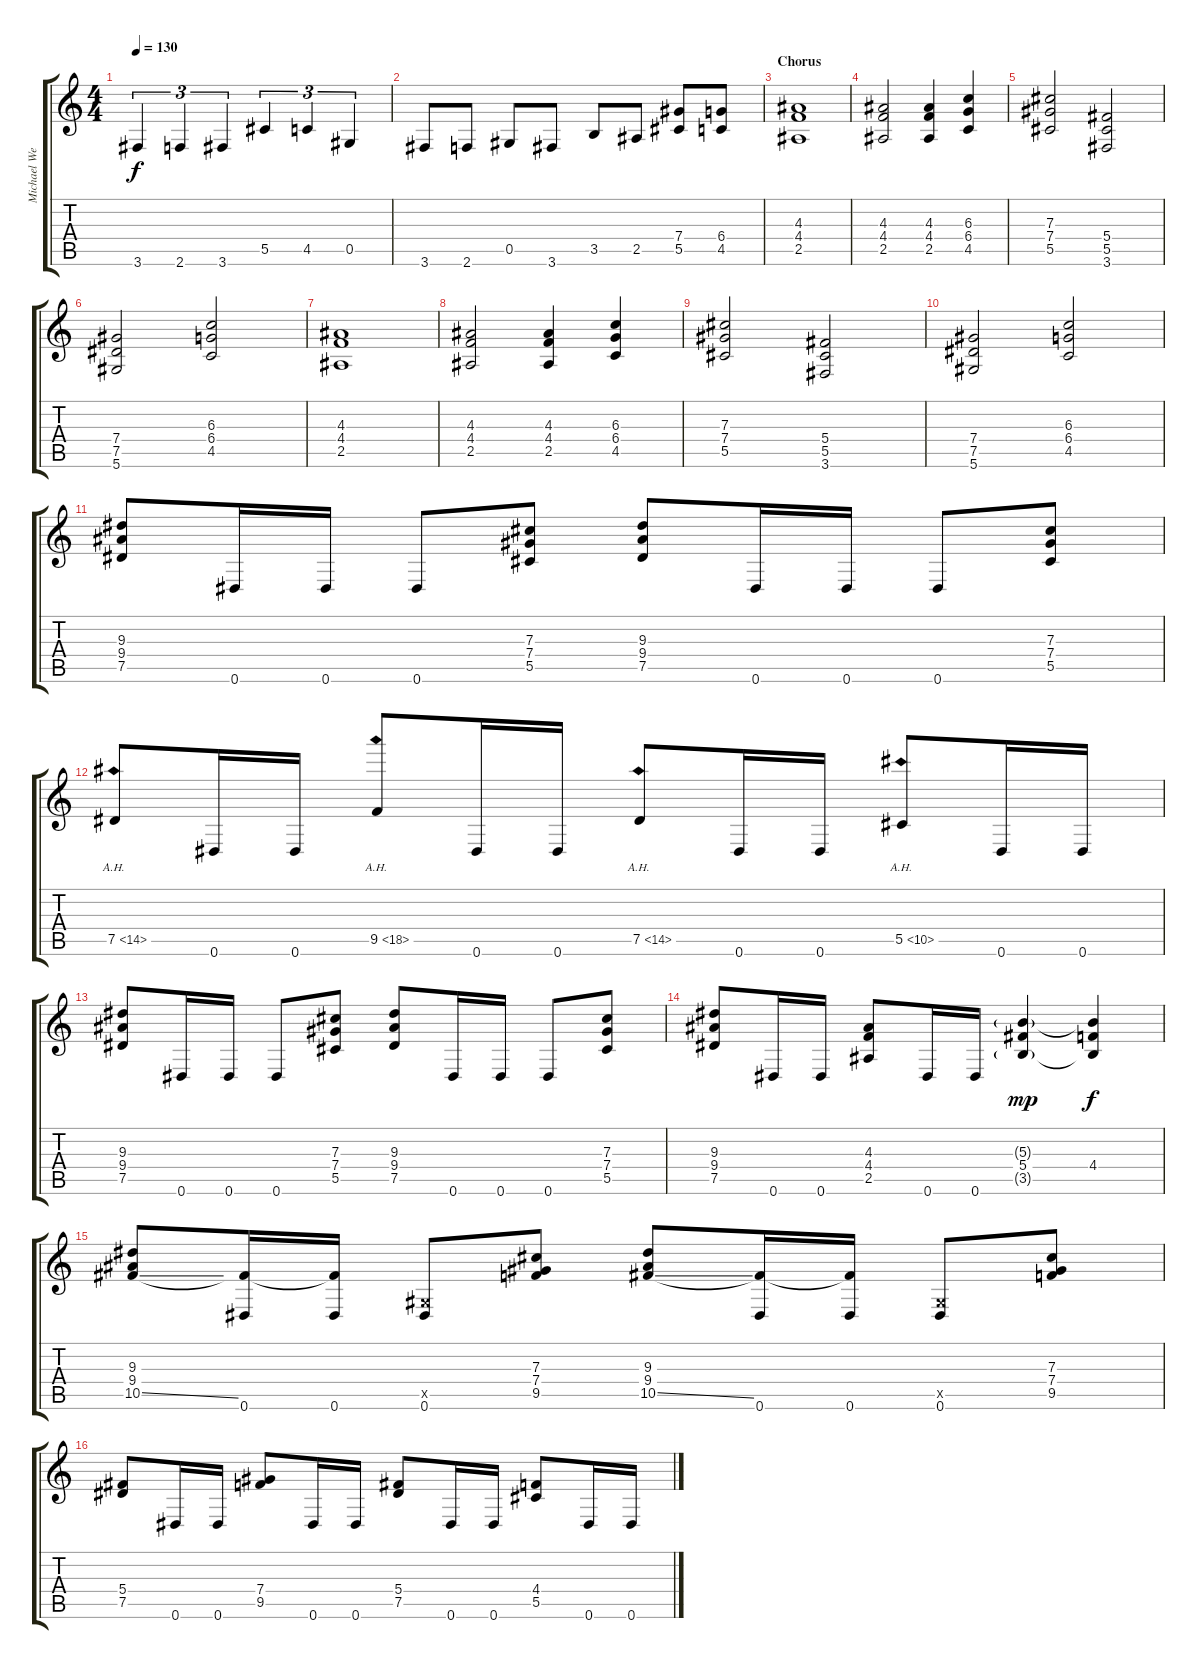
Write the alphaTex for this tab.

\track ("Michael Weikath" "Michael We") {instrument distortionguitar}
\staff {score tabs}
\tuning (Eb4 Bb3 Gb3 Db3 Ab2 Eb2) {hide}
\ts (4 4)
\tempo 130
\clef g2
\ks c
3.6.4{tu (3 2) dy f} 2.6.4{tu (3 2)} 3.6.4{tu (3 2)} 5.5.4{tu (3 2)} 4.5.4{tu (3 2)} 0.5.4{tu (3 2)} |
3.6.8 2.6.8 0.5.8 3.6.8 3.5.8 2.5.8 (7.4 5.5).8 (6.4 4.5).8 |
\section ("" "Chorus")
(4.3 4.4 2.5).1 |
(4.3 4.4 2.5).2 (4.3 4.4 2.5).4 (6.3 6.4 4.5).4 |
(7.3 7.4 5.5).2 (5.4 5.5 3.6).2 |
(7.4 7.5 5.6).2 (6.3 6.4 4.5).2 |
(4.3 4.4 2.5).1 |
(4.3 4.4 2.5).2 (4.3 4.4 2.5).4 (6.3 6.4 4.5).4 |
(7.3 7.4 5.5).2 (5.4 5.5 3.6).2 |
(7.4 7.5 5.6).2 (6.3 6.4 4.5).2 |
(9.3 9.4 7.5).8 0.6.16 0.6.16 0.6.8 (7.3 7.4 5.5).8 (9.3 9.4 7.5).8 0.6.16 0.6.16 0.6.8 (7.3 7.4 5.5).8 |
7.5{ah 7}.8 0.6.16 0.6.16 9.5{ah 9}.8 0.6.16 0.6.16 7.5{ah 7}.8 0.6.16 0.6.16 5.5{ah 5}.8 0.6.16 0.6.16 |
(9.3 9.4 7.5).8 0.6.16 0.6.16 0.6.8 (7.3 7.4 5.5).8 (9.3 9.4 7.5).8 0.6.16 0.6.16 0.6.8 (7.3 7.4 5.5).8 |
(9.3 9.4 7.5).8 0.6.16 0.6.16 (4.3 4.4 2.5).8 0.6.16 0.6.16 (5.3{g} 5.4 3.5{g}).4{dy mp} (5.3{t} 4.4 3.5{t}).4{dy f} |
(9.3 9.4 10.5{ss}).8 (10.5{t} 0.6).16 (10.5{t} 0.6).16 (0.5{x} 0.6).8 (7.3 7.4 9.5).8 (9.3 9.4 10.5{ss}).8 (10.5{t} 0.6).16 (10.5{t} 0.6).16 (0.5{x} 0.6).8 (7.3 7.4 9.5).8 |
(5.4 7.5).8 0.6.16 0.6.16 (7.4 9.5).8 0.6.16 0.6.16 (5.4 7.5).8 0.6.16 0.6.16 (4.4 5.5).8 0.6.16 0.6.16
